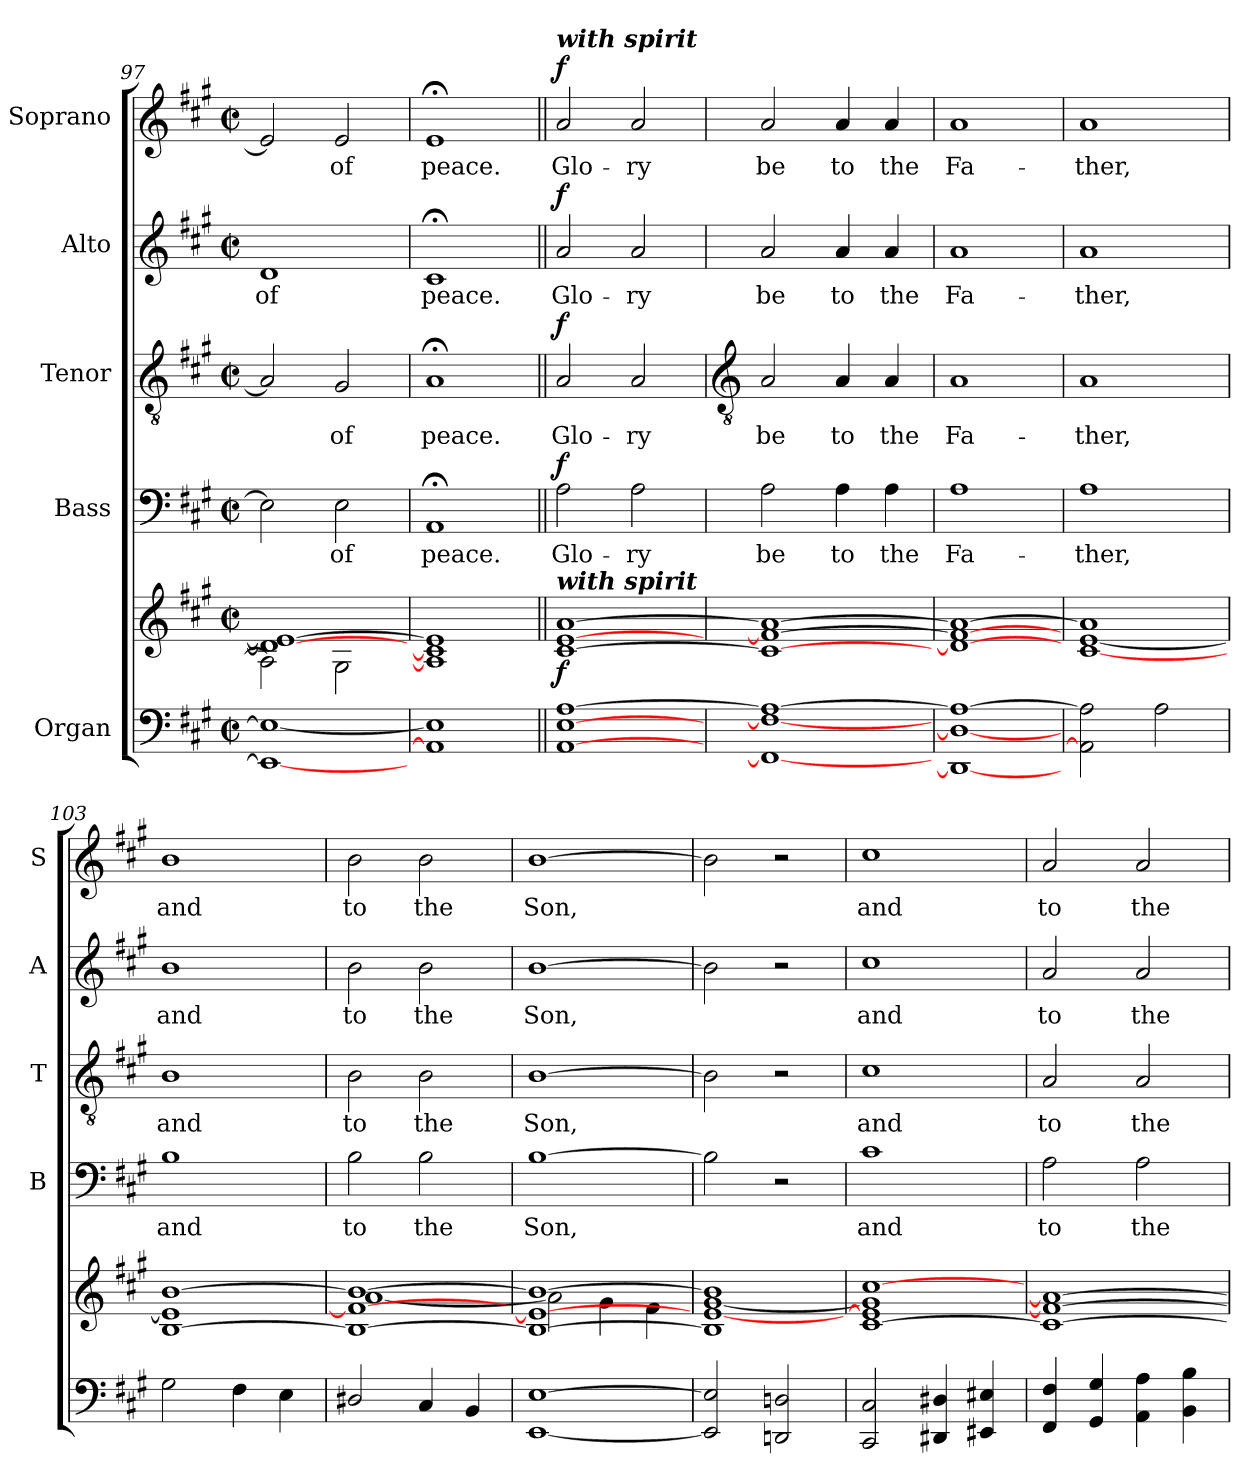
**kern	**kern	**dynam	**kern	**text	**dynam	**kern	**text	**dynam	**kern	**text	**dynam	**kern	**text	**dynam
*part5	*part5	*part5	*part4	*part4	*part4	*part3	*part3	*part3	*part2	*part2	*part2	*part1	*part1	*part1
*staff6	*staff5	*staff5/6	*staff4	*staff4	*staff4	*staff3	*staff3	*staff3	*staff2	*staff2	*staff2	*staff1	*staff1	*staff1
*I"Organ	*	*	*I"Bass	*	*	*I"Tenor	*	*	*I"Alto	*	*	*I"Soprano	*	*
*	*	*	*I'B	*	*	*I'T	*	*	*I'A	*	*	*I'S	*	*
*clefF4	*clefG2	*	*clefF4	*	*	*clefGv2	*	*	*clefG2	*	*	*clefG2	*	*
*k[f#c#g#]	*k[f#c#g#]	*	*k[f#c#g#]	*	*	*k[f#c#g#]	*	*	*k[f#c#g#]	*	*	*k[f#c#g#]	*	*
*A:	*A:	*	*A:	*	*	*A:	*	*	*A:	*	*	*A:	*	*
*M2/2	*M2/2	*	*M2/2	*	*	*M2/2	*	*	*M2/2	*	*	*M2/2	*	*
*met(c|)	*met(c|)	*	*met(c|)	*	*	*met(c|)	*	*	*met(c|)	*	*	*met(c|)	*	*
=97	=97	=97	=97	=97	=97	=97	=97	=97	=97	=97	=97	=97	=97	=97
*^	*^	*	*	*	*	*	*	*	*	*	*	*	*	*
!	!	!	!	!	!	!	!	!	!	!	!	!LO:LY:b	!	!	!	!
1ryy	1EE_ 1E_	1d/_ 1e/_	2A\]	.	2E]	.	.	2A]	.	.	1d	of	.	2e]	.	.
!	!	!	!	!	!	!LO:LY:b	!	!	!LO:LY:b	!	!	!	!	!	!LO:LY:b	!
.	.	.	2G#\	.	2E	of	.	2G#	of	.	.	.	.	2e	of	.
=98	=98	=98	=98	=98	=98	=98	=98	=98	=98	=98	=98	=98	=98	=98	=98	=98
!	!	!	!	!	!	!LO:LY:b	!	!	!LO:LY:b	!	!	!LO:LY:b	!	!	!LO:LY:b	!
1ryy	1AA] 1E]	1A/] 1c#/] 1e/]	1ryy	.	1AA;<	peace.	.	1A;<	peace.	.	1c#;<	peace.	.	1e;<	peace.	.
=99||	=99||	=99||	=99||	=99||	=99||	=99||	=99||	=99||	=99||	=99||	=99||	=99||	=99||	=99||	=99||	=99||
!	!	!	!	!	!	!	!	!	!	!	!	!	!	!LO:TX:a:Bi:t=with spirit	!	!
!	!	!LO:TX:a:Bi:t=with spirit	!	!	!	!	!	!	!	!	!	!	!	!	!	!
!	!	!	!	!LO:DY:b	!	!LO:LY:b	!LO:DY:b	!	!LO:LY:b	!LO:DY:b	!	!LO:LY:b	!LO:DY:b	!	!LO:LY:b	!LO:DY:b
[1AA [1E [1A	1ryy	[1c#/ [1e/ [1a/	1ryy	f	2A	Glo-	f	2A	Glo-	f	2a	Glo-	f	2a	Glo-	f
!	!	!	!	!	!	!LO:LY:b	!	!	!LO:LY:b	!	!	!LO:LY:b	!	!	!LO:LY:b	!
.	.	.	.	.	2A	-ry	.	2A	-ry	.	2a	-ry	.	2a	-ry	.
*v	*v	*	*	*	*	*	*	*	*	*	*	*	*	*	*	*
!!LO:LB:g=z
=100	=100	=100	=100	=100	=100	=100	=100	=100	=100	=100	=100	=100	=100	=100	=100
*	*	*	*	*	*	*	*clefGv2	*	*	*	*	*	*	*	*
!	!	!	!	!	!LO:LY:b	!	!	!LO:LY:b	!	!	!LO:LY:b	!	!	!LO:LY:b	!
1FF#_ 1F#_ 1A_	1c#/_ 1f#/_ 1a/_	1ryy	.	2A	be	.	2A	be	.	2a	be	.	2a	be	.
!	!	!	!	!	!LO:LY:b	!	!	!LO:LY:b	!	!	!LO:LY:b	!	!	!LO:LY:b	!
.	.	.	.	4A	to	.	4A	to	.	4a	to	.	4a	to	.
!	!	!	!	!	!LO:LY:b	!	!	!LO:LY:b	!	!	!LO:LY:b	!	!	!LO:LY:b	!
.	.	.	.	4A	the	.	4A	the	.	4a	the	.	4a	the	.
=101	=101	=101	=101	=101	=101	=101	=101	=101	=101	=101	=101	=101	=101	=101	=101
!	!	!	!	!	!LO:LY:b	!	!	!LO:LY:b	!	!	!LO:LY:b	!	!	!LO:LY:b	!
1DD_ 1D_ 1A_	1d/_ 1f#/_ 1a/_	1ryy	.	1A	Fa-	.	1A	Fa-	.	1a	Fa-	.	1a	Fa-	.
=102	=102	=102	=102	=102	=102	=102	=102	=102	=102	=102	=102	=102	=102	=102	=102
!	!	!	!	!	!LO:LY:b	!	!	!LO:LY:b	!	!	!LO:LY:b	!	!	!LO:LY:b	!
2AA] 2A]	1a/]	[1c#\ [1e\	.	1A	-ther,	.	1A	-ther,	.	1a	-ther,	.	1a	-ther,	.
2A	.	.	.	.	.	.	.	.	.	.	.	.	.	.	.
=103	=103	=103	=103	=103	=103	=103	=103	=103	=103	=103	=103	=103	=103	=103	=103
!	!	!	!	!	!LO:LY:b	!	!	!LO:LY:b	!	!	!LO:LY:b	!	!	!LO:LY:b	!
2G#	[1B/ [1b/	1e\]	.	1B	and	.	1B	and	.	1b	and	.	1b	and	.
4F#	.	.	.	.	.	.	.	.	.	.	.	.	.	.	.
4E	.	.	.	.	.	.	.	.	.	.	.	.	.	.	.
=104	=104	=104	=104	=104	=104	=104	=104	=104	=104	=104	=104	=104	=104	=104	=104
!	!	!	!	!	!LO:LY:b	!	!	!LO:LY:b	!	!	!LO:LY:b	!	!	!LO:LY:b	!
2D#X/	1B/_ 1f#/_ 1b/_	[1a\	.	2B	to	.	2B	to	.	2b	to	.	2b	to	.
!	!	!	!	!	!LO:LY:b	!	!	!LO:LY:b	!	!	!LO:LY:b	!	!	!LO:LY:b	!
4C#	.	.	.	2B	the	.	2B	the	.	2b	the	.	2b	the	.
4BB	.	.	.	.	.	.	.	.	.	.	.	.	.	.	.
=105	=105	=105	=105	=105	=105	=105	=105	=105	=105	=105	=105	=105	=105	=105	=105
!	!	!	!	!	!LO:LY:b	!	!	!LO:LY:b	!	!	!LO:LY:b	!	!	!LO:LY:b	!
[1EE [1E	1B/_ 1e/_ 1b/_	2a\]	.	[1B	Son,	.	[1B	Son,	.	[1b	Son,	.	[1b	Son,	.
.	.	4g#\	.	.	.	.	.	.	.	.	.	.	.	.	.
.	.	4f#\	.	.	.	.	.	.	.	.	.	.	.	.	.
=106	=106	=106	=106	=106	=106	=106	=106	=106	=106	=106	=106	=106	=106	=106	=106
2EE] 2E]	1B/] 1b/]	[1e\ [1g#\	.	2B]	.	.	2B]	.	.	2b]	.	.	2b]	.	.
2DDn 2Dn	.	.	.	2r	.	.	2r	.	.	2r	.	.	2r	.	.
=107	=107	=107	=107	=107	=107	=107	=107	=107	=107	=107	=107	=107	=107	=107	=107
!	!	!	!	!	!LO:LY:b	!	!	!LO:LY:b	!	!	!LO:LY:b	!	!	!LO:LY:b	!
2CC# 2C#	[1c#/ [1cc#/	1e#\] 1g#\]	.	1c#	and	.	1c#	and	.	1cc#	and	.	1cc#	and	.
4DD#X 4D#X	.	.	.	.	.	.	.	.	.	.	.	.	.	.	.
4EE#X 4E#X	.	.	.	.	.	.	.	.	.	.	.	.	.	.	.
=108	=108	=108	=108	=108	=108	=108	=108	=108	=108	=108	=108	=108	=108	=108	=108
!	!	!	!	!	!LO:LY:b	!	!	!LO:LY:b	!	!	!LO:LY:b	!	!	!LO:LY:b	!
4FF# 4F#	1c#/_ 1f#/_ 1a/_	1ryy	.	2A	to	.	2A	to	.	2a	to	.	2a	to	.
4GG# 4G#	.	.	.	.	.	.	.	.	.	.	.	.	.	.	.
!	!	!	!	!	!LO:LY:b	!	!	!LO:LY:b	!	!	!LO:LY:b	!	!	!LO:LY:b	!
4AA 4A	.	.	.	2A	the	.	2A	the	.	2a	the	.	2a	the	.
4BB 4B	.	.	.	.	.	.	.	.	.	.	.	.	.	.	.
*	*v	*v	*	*	*	*	*	*	*	*	*	*	*	*	*
=	=	=	=	=	=	=	=	=	=	=	=	=	=	=
*-	*-	*-	*-	*-	*-	*-	*-	*-	*-	*-	*-	*-	*-	*-
